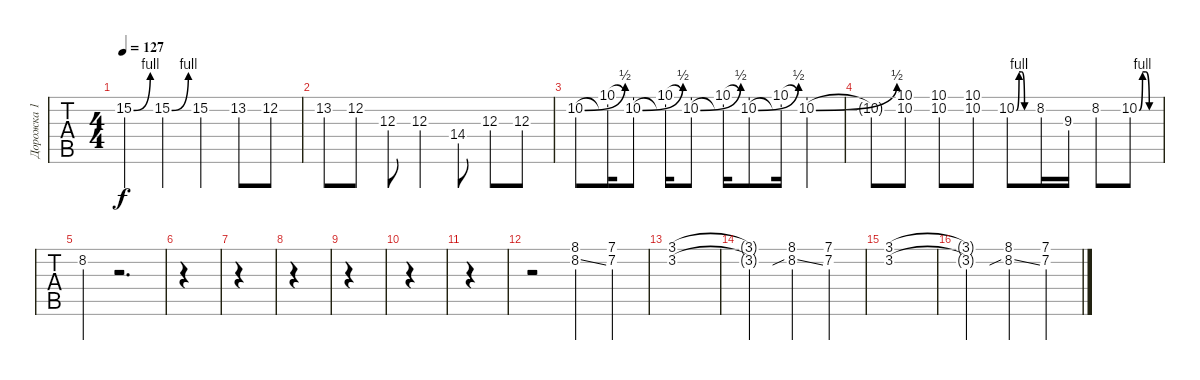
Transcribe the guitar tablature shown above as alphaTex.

\track ("Дорожка 1" "Дорожка 1") {instrument overdrivenguitar}
\staff {tabs}
\tuning (E4 B3 G3 D3 A2 E2) {hide}
\ts (4 4)
\tempo 127
\clef g2
\ks c
15.2{be (bend 0 0 60 4)}.4{dy f} 15.2{be (bend 0 0 60 4)}.4 15.2.4 13.2.8 12.2.8 |
13.2.8 12.2.8 12.3.8 12.3.4 14.4.8 12.3.8 12.3{st}.8 |
10.2{be (bend 0 0 60 2)}.8 (10.1 10.2{t}).16 (10.1{t} 10.2{be (bend 0 0 60 2)}).8 (10.1 10.2{t}).16 (10.1{t} 10.2{be (bend 0 0 60 2)}).8 (10.1 10.2{t}).16 (10.1{t} 10.2{be (bend 0 0 60 2)}).8 (10.1 10.2{t}).16 (10.1{t} 10.2{be (bend 0 0 60 2)}).4 |
10.2{t}.8 (10.1 10.2).8 (10.1 10.2).8 (10.1 10.2).8 10.2{be (custom 0 0 10 4 20 4 30 0 60 0)}.8 8.2.16 9.3.16 8.2.8 10.2{be (custom 0 0 10 4 20 4 30 0 60 0)}.8 |
8.2.4 r.2{d} |
|
|
|
|
|
|
r.2 (8.1 8.2{ss}).4 (7.1 7.2).4 |
(3.1 3.2).1 |
(3.1{t} 3.2{t}).2 (8.1 8.2{sib ss}).4 (7.1 7.2).4 |
(3.1 3.2).1 |
(3.1{t} 3.2{t}).2 (8.1 8.2{sib ss}).4 (7.1 7.2).4
